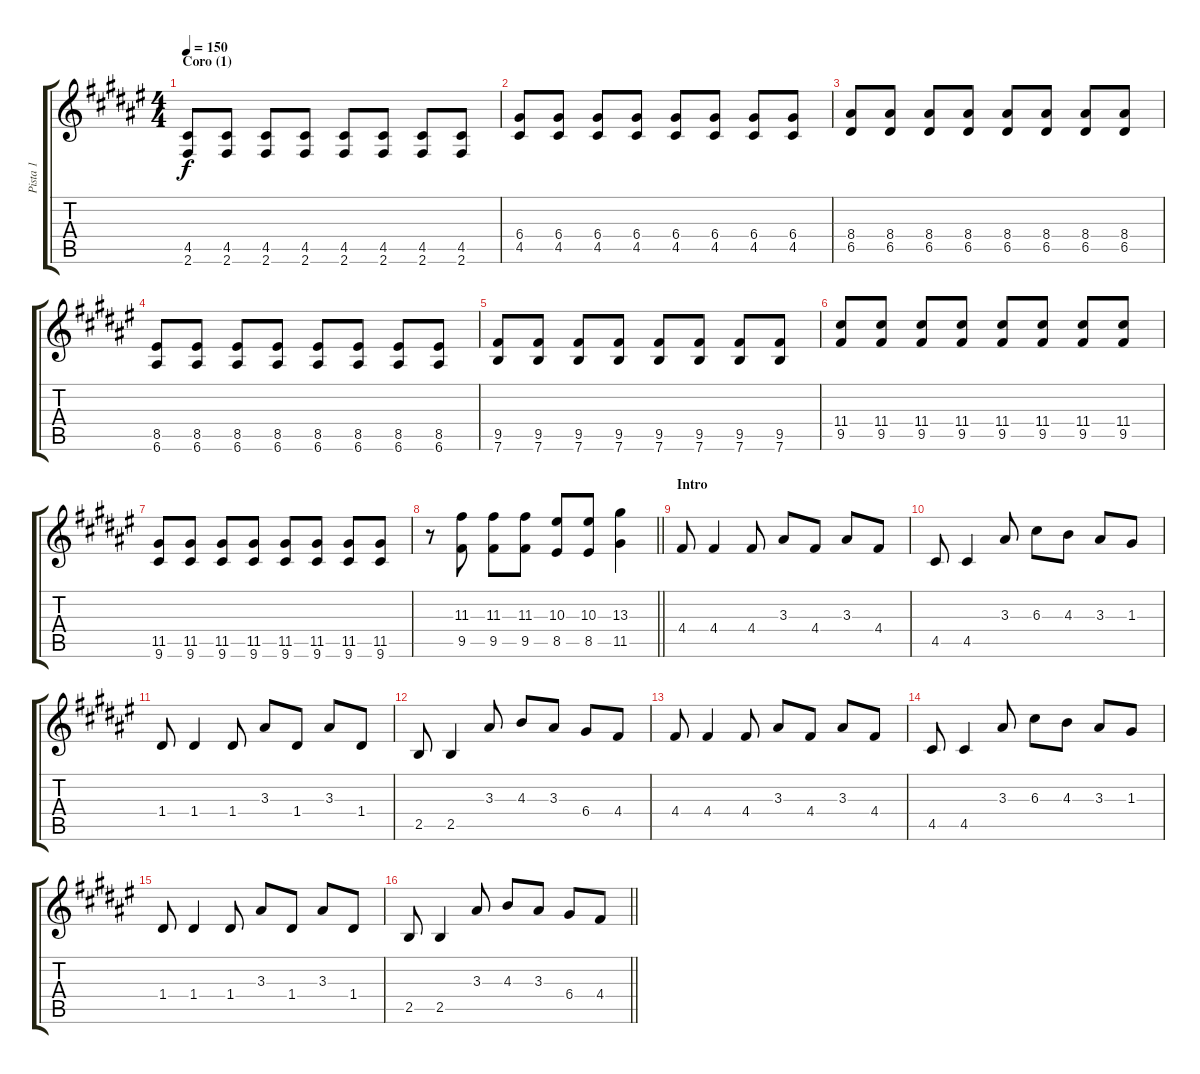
\track ("Pista 1" "Pista 1") {instrument distortionguitar}
\staff {score tabs}
\tuning (E4 B3 G3 D3 A2 E2) {hide}
\ts (4 4)
\section ("" "Coro (1)")
\tempo 150
\clef g2
\ks d#minor
(4.5 2.6).8{dy f} (4.5 2.6).8 (4.5 2.6).8 (4.5 2.6).8 (4.5 2.6).8 (4.5 2.6).8 (4.5 2.6).8 (4.5 2.6).8 |
(6.4 4.5).8 (6.4 4.5).8 (6.4 4.5).8 (6.4 4.5).8 (6.4 4.5).8 (6.4 4.5).8 (6.4 4.5).8 (6.4 4.5).8 |
(8.4 6.5).8 (8.4 6.5).8 (8.4 6.5).8 (8.4 6.5).8 (8.4 6.5).8 (8.4 6.5).8 (8.4 6.5).8 (8.4 6.5).8 |
(8.5 6.6).8 (8.5 6.6).8 (8.5 6.6).8 (8.5 6.6).8 (8.5 6.6).8 (8.5 6.6).8 (8.5 6.6).8 (8.5 6.6).8 |
(9.5 7.6).8 (9.5 7.6).8 (9.5 7.6).8 (9.5 7.6).8 (9.5 7.6).8 (9.5 7.6).8 (9.5 7.6).8 (9.5 7.6).8 |
(11.4 9.5).8 (11.4 9.5).8 (11.4 9.5).8 (11.4 9.5).8 (11.4 9.5).8 (11.4 9.5).8 (11.4 9.5).8 (11.4 9.5).8 |
(11.5 9.6).8 (11.5 9.6).8 (11.5 9.6).8 (11.5 9.6).8 (11.5 9.6).8 (11.5 9.6).8 (11.5 9.6).8 (11.5 9.6).8 |
\barLineRight lightlight
r.8 (11.3 9.5).8 (11.3 9.5).8 (11.3 9.5).8 (10.3 8.5).8 (10.3 8.5).8 (13.3 11.5).4 |
\section ("" "Intro")
4.4.8 4.4.4 4.4.8 3.3.8 4.4.8 3.3.8 4.4.8 |
4.5.8 4.5.4 3.3.8 6.3.8 4.3.8 3.3.8 1.3.8 |
1.4.8 1.4.4 1.4.8 3.3.8 1.4.8 3.3.8 1.4.8 |
2.5.8 2.5.4 3.3.8 4.3.8 3.3.8 6.4.8 4.4.8 |
4.4.8 4.4.4 4.4.8 3.3.8 4.4.8 3.3.8 4.4.8 |
4.5.8 4.5.4 3.3.8 6.3.8 4.3.8 3.3.8 1.3.8 |
1.4.8 1.4.4 1.4.8 3.3.8 1.4.8 3.3.8 1.4.8 |
\barLineRight lightlight
2.5.8 2.5.4 3.3.8 4.3.8 3.3.8 6.4.8 4.4.8
